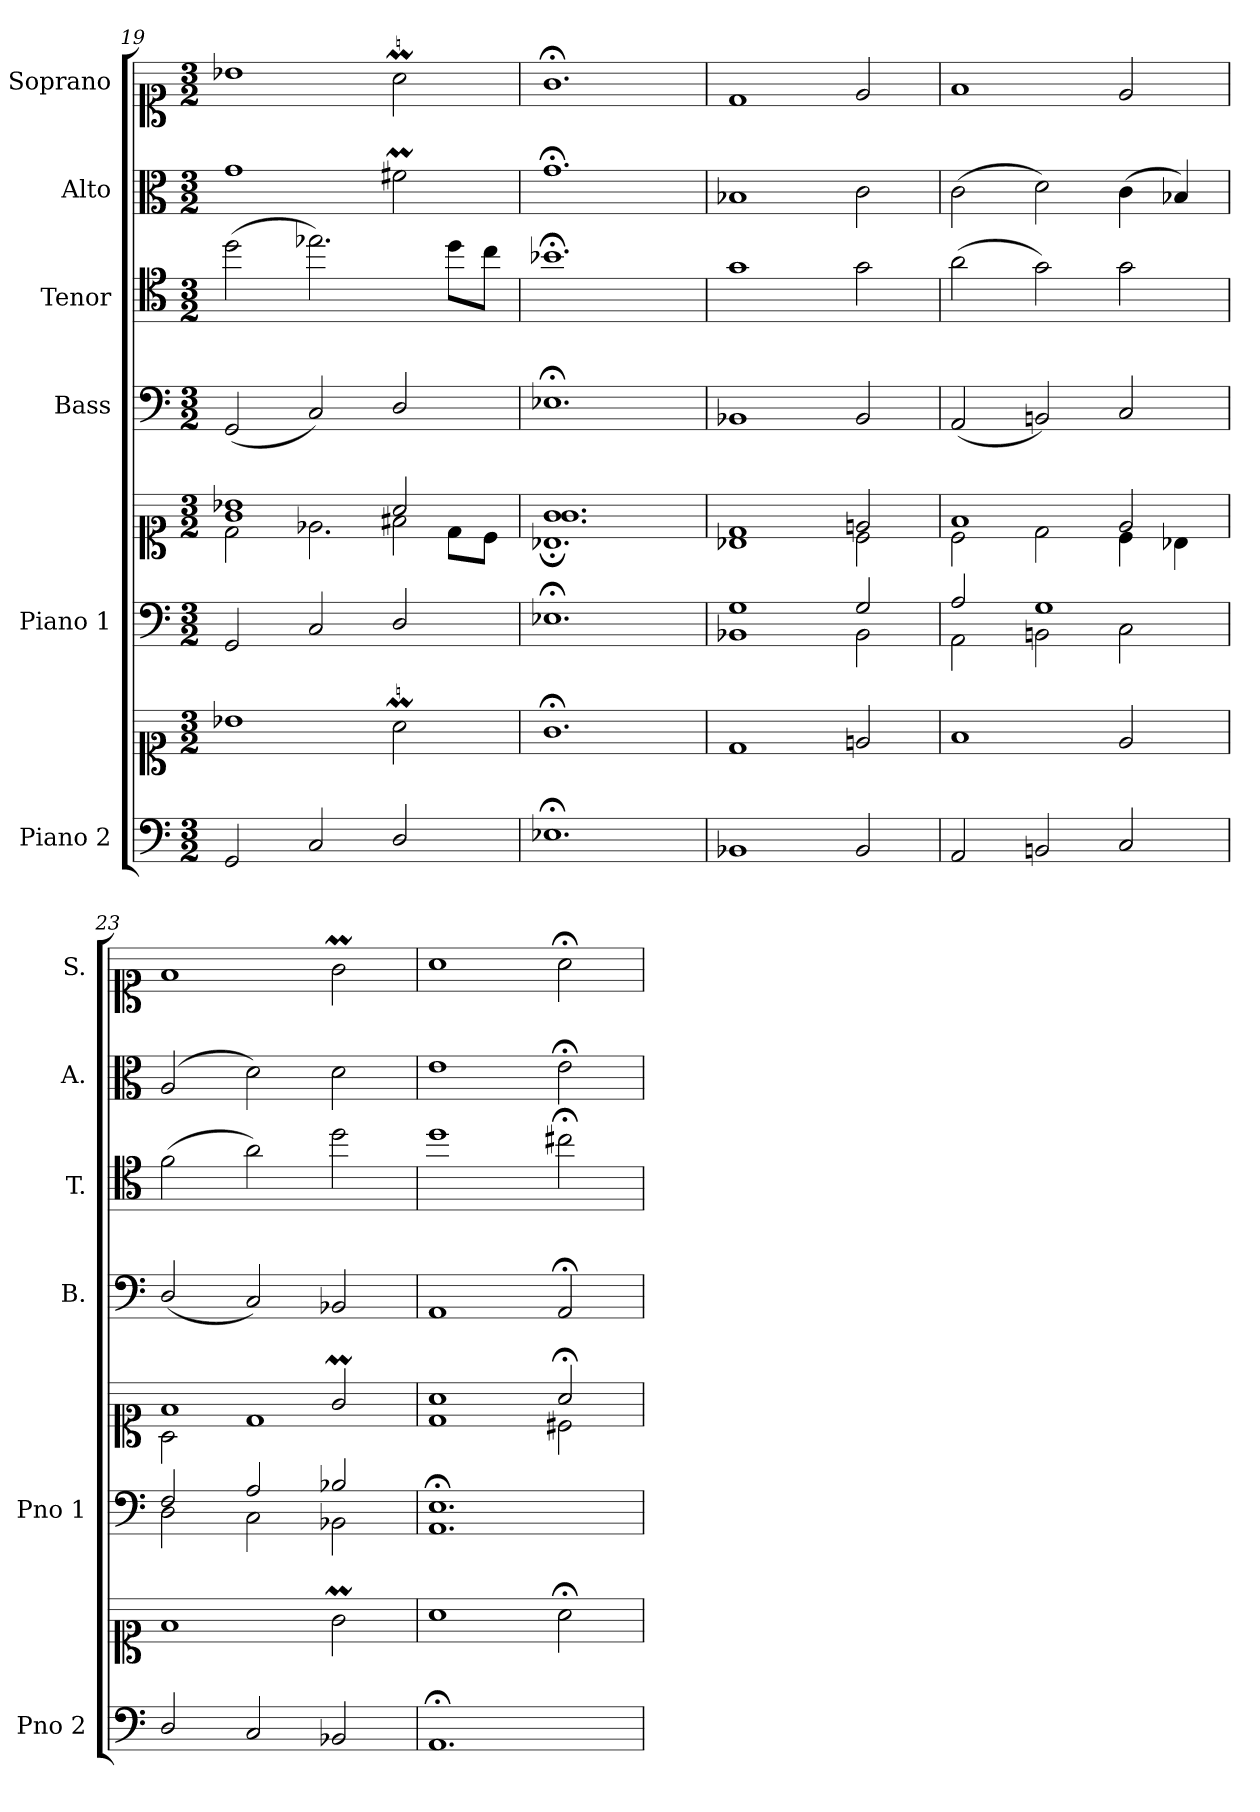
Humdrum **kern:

**kern	**kern	**kern	**kern	**kern	**kern	**kern	**kern
*part6	*part6	*part5	*part5	*part4	*part3	*part2	*part1
*staff8	*staff7	*staff6	*staff5	*staff4	*staff3	*staff2	*staff1
*I"Piano 2	*	*I"Piano 1	*	*I"Bass	*I"Tenor	*I"Alto	*I"Soprano
*I'Pno 2	*	*I'Pno 1	*	*I'B.	*I'T.	*I'A.	*I'S.
*clefF4	*clefC1	*clefF4	*clefC1	*clefF4	*clefC4	*clefC3	*clefC1
*	*	*	*	*	*ITrd7c12	*	*
*k[]	*k[]	*k[]	*k[]	*k[]	*k[]	*k[]	*k[]
*M3/2	*M3/2	*M3/2	*M3/2	*M3/2	*M3/2	*M3/2	*M3/2
=19	=19	=19	=19	=19	=19	=19	=19
*	*	*	*^	*	*	*	*
*	*	*	*	*^	*	*	*	*
2GG/	1b-X\	2GG/	1b-X/	2d\	1g\	(2GG/	(2d\	1g\	1b-X\
2C/	.	2C/	.	2.e-X\	.	2C/)	2.e-X\)	.	.
2D/	2aM\	2D/	2a/	.	2f#X\	2D/	.	2f#Xm\	2aM\
.	.	.	.	8d\L	.	.	8d\L	.	.
.	.	.	.	8c\J	.	.	8c\J	.	.
=20	=20	=20	=20	=20	=20	=20	=20	=20	=20
1.E-X;\	1.g;<\	1.E-X;\	1.g/	1.B-X;\	1.g\	1.E-X;<\	1.B-X;<\	1.g;<\	1.g;<\
*	*	*	*	*v	*v	*	*	*	*
=21	=21	=21	=21	=21	=21	=21	=21	=21
*	*	*^	*	*	*	*	*	*
1BB-X/	1d/	1G/	1BB-X\	1d/	1B-X\	1BB-X/	1G\	1B-X/	1d/
2BB-/	2en/	2G/	2BB-\	2en/	2c\	2BB-/	2G\	2c\	2e/
!!LO:PB:g=z
=22	=22	=22	=22	=22	=22	=22	=22	=22	=22
2AA/	1f/	2A/	2AA\	1f/	2c\	(2AA/	(2A\	(2c\	1f/
2BBn/	.	1G/	2BBn\	.	2d\	2BBn/)	2G\)	2d\)	.
2C/	2e/	.	2C\	2e/	4c\	2C/	2G\	(4c\	2e/
.	.	.	.	.	4B-X\	.	.	4B-X/)	.
=23	=23	=23	=23	=23	=23	=23	=23	=23	=23
2D/	1f/	2F/	2D\	1f/	2A\	(2D/	(2F\	(2A/	1f/
2C/	.	2A/	2C\	.	1d\	2C/)	2A\)	2d\)	.
2BB-X/	2gM\	2B-X/	2BB-X\	2gM/	.	2BB-X/	2d\	2d\	2gM\
=24	=24	=24	=24	=24	=24	=24	=24	=24	=24
1.AA;/	1a\	1.E;/	1.AA\	1a/	1d\	1AA/	1d\	1e\	1a\
.	2a;<\	.	.	2a;</	2c#X\	2AA;</	2c#X;<\	2e;<\	2a;<\
*	*	*v	*v	*	*	*	*	*	*
*	*	*	*v	*v	*	*	*	*
=	=	=	=	=	=	=	=
*-	*-	*-	*-	*-	*-	*-	*-
